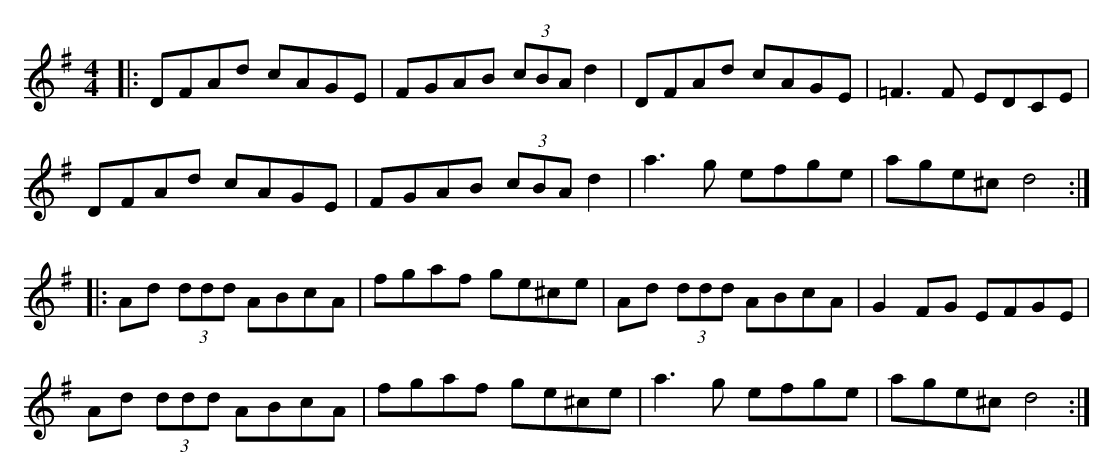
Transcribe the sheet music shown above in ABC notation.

X:1
M:4/4
K:Dmix
|:DFAd cAGE|FGAB (3cBA d2|DFAd cAGE|=F3F EDCE|
DFAd cAGE|FGAB (3cBA d2|a3g efge|age^c d4:|
|:Ad (3ddd ABcA|fgaf ge^ce|Ad (3ddd ABcA|G2FG EFGE|
Ad (3ddd ABcA|fgaf ge^ce|a3g efge|age^c d4:|
